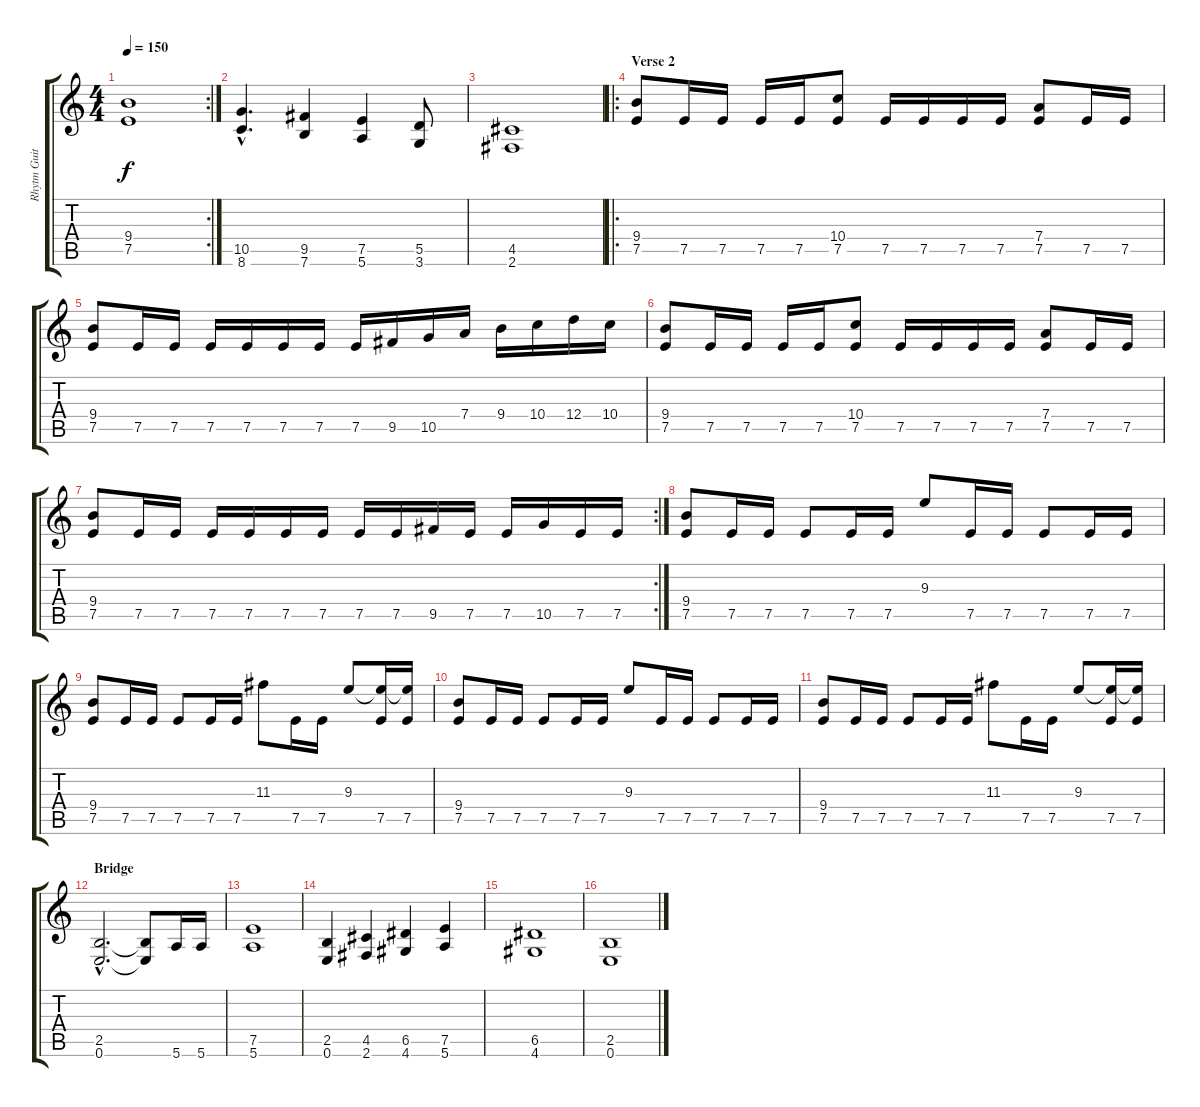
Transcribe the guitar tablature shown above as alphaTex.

\track ("Rhytm Guitar" "Rhytm Guit") {instrument distortionguitar}
\staff {score tabs}
\tuning (E4 B3 G3 D3 A2 E2) {hide}
\rc 2
\ts (4 4)
\tempo 150
\clef g2
\ks c
(9.4 7.5).1{dy f} |
(10.5{hac} 8.6{hac}).4{d} (9.5 7.6).4 (7.5 5.6).4 (5.5 3.6).8 |
(4.5 2.6).1 |
\ro
\section ("" "Verse 2")
(9.4 7.5).8 7.5.16 7.5.16 7.5.16 7.5.16 (10.4 7.5).8 7.5.16 7.5.16 7.5.16 7.5.16 (7.4 7.5).8 7.5.16 7.5.16 |
(9.4 7.5).8 7.5.16 7.5.16 7.5.16 7.5.16 7.5.16 7.5.16 7.5.16 9.5.16 10.5.16 7.4.16 9.4.16 10.4.16 12.4.16 10.4.16 |
(9.4 7.5).8 7.5.16 7.5.16 7.5.16 7.5.16 (10.4 7.5).8 7.5.16 7.5.16 7.5.16 7.5.16 (7.4 7.5).8 7.5.16 7.5.16 |
\rc 2
(9.4 7.5).8 7.5.16 7.5.16 7.5.16 7.5.16 7.5.16 7.5.16 7.5.16 7.5.16 9.5.16 7.5.16 7.5.16 10.5.16 7.5.16 7.5.16 |
(9.4 7.5).8 7.5.16 7.5.16 7.5.8 7.5.16 7.5.16 9.3.8 7.5.16 7.5.16 7.5.8 7.5.16 7.5.16 |
(9.4 7.5).8 7.5.16 7.5.16 7.5.8 7.5.16 7.5.16 11.3.8 7.5.16 7.5.16 9.3.8 (9.3{t} 7.5).16 (9.3{t} 7.5).16 |
(9.4 7.5).8 7.5.16 7.5.16 7.5.8 7.5.16 7.5.16 9.3.8 7.5.16 7.5.16 7.5.8 7.5.16 7.5.16 |
(9.4 7.5).8 7.5.16 7.5.16 7.5.8 7.5.16 7.5.16 11.3.8 7.5.16 7.5.16 9.3.8 (9.3{t} 7.5).16 (9.3{t} 7.5).16 |
\section ("" "Bridge")
(2.5{hac} 0.6{hac}).2{d} (2.5{t} 0.6{t}).8 5.6.16 5.6.16 |
(7.5 5.6).1 |
(2.5 0.6).4 (4.5 2.6).4 (6.5 4.6).4 (7.5 5.6).4 |
(6.5 4.6).1 |
(2.5 0.6).1
